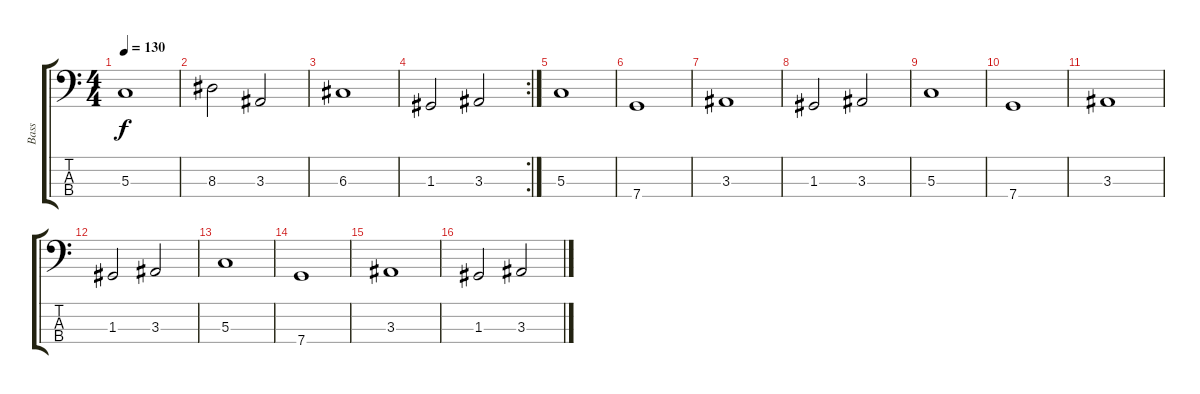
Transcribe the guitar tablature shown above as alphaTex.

\track ("Bass" "Bass") {instrument fretlessbass}
\staff {score tabs}
\tuning (F2 C2 G1 C1) {hide}
\ts (4 4)
\tempo 130
\clef f4
\ks c
5.3.1{dy f} |
8.3.2 3.3.2 |
6.3.1 |
\rc 2
1.3.2 3.3.2 |
5.3.1 |
7.4.1 |
3.3.1 |
1.3.2 3.3.2 |
5.3.1 |
7.4.1 |
3.3.1 |
1.3.2 3.3.2 |
5.3.1 |
7.4.1 |
3.3.1 |
1.3.2 3.3.2
